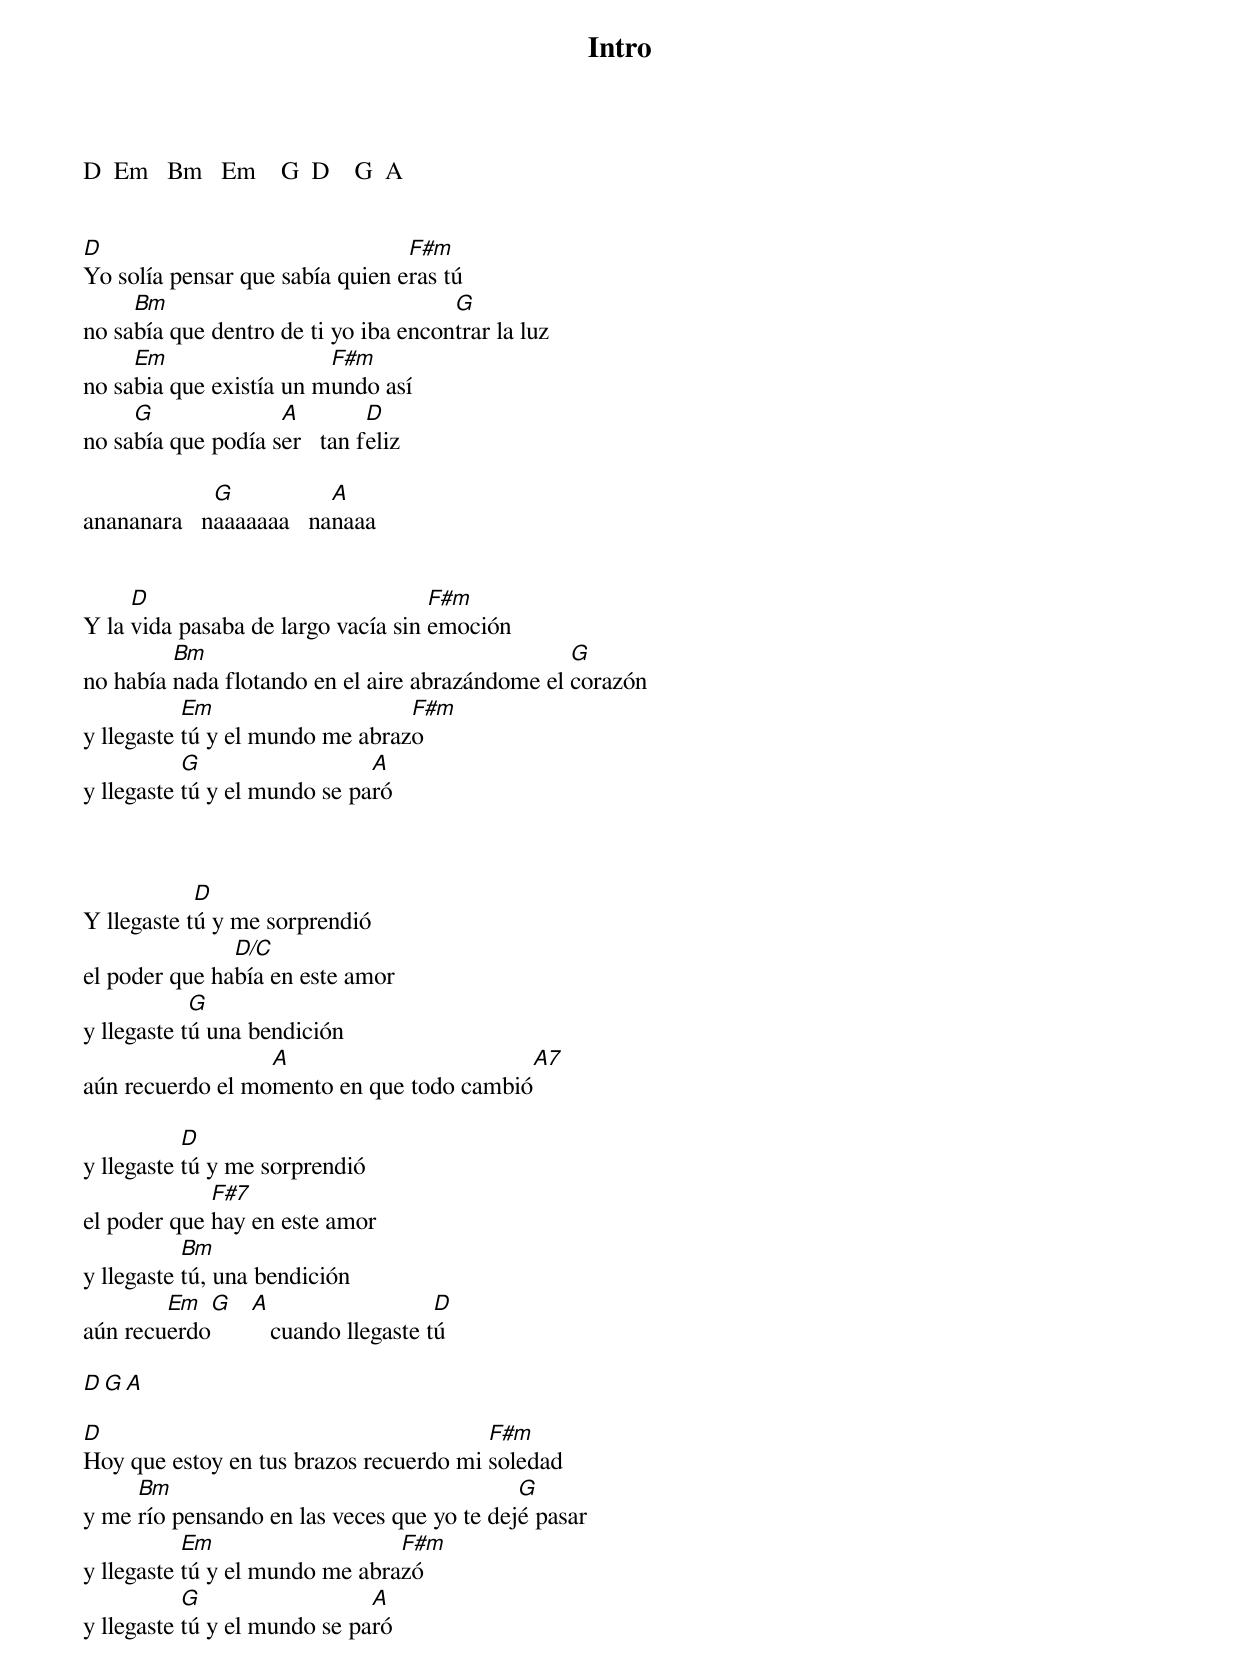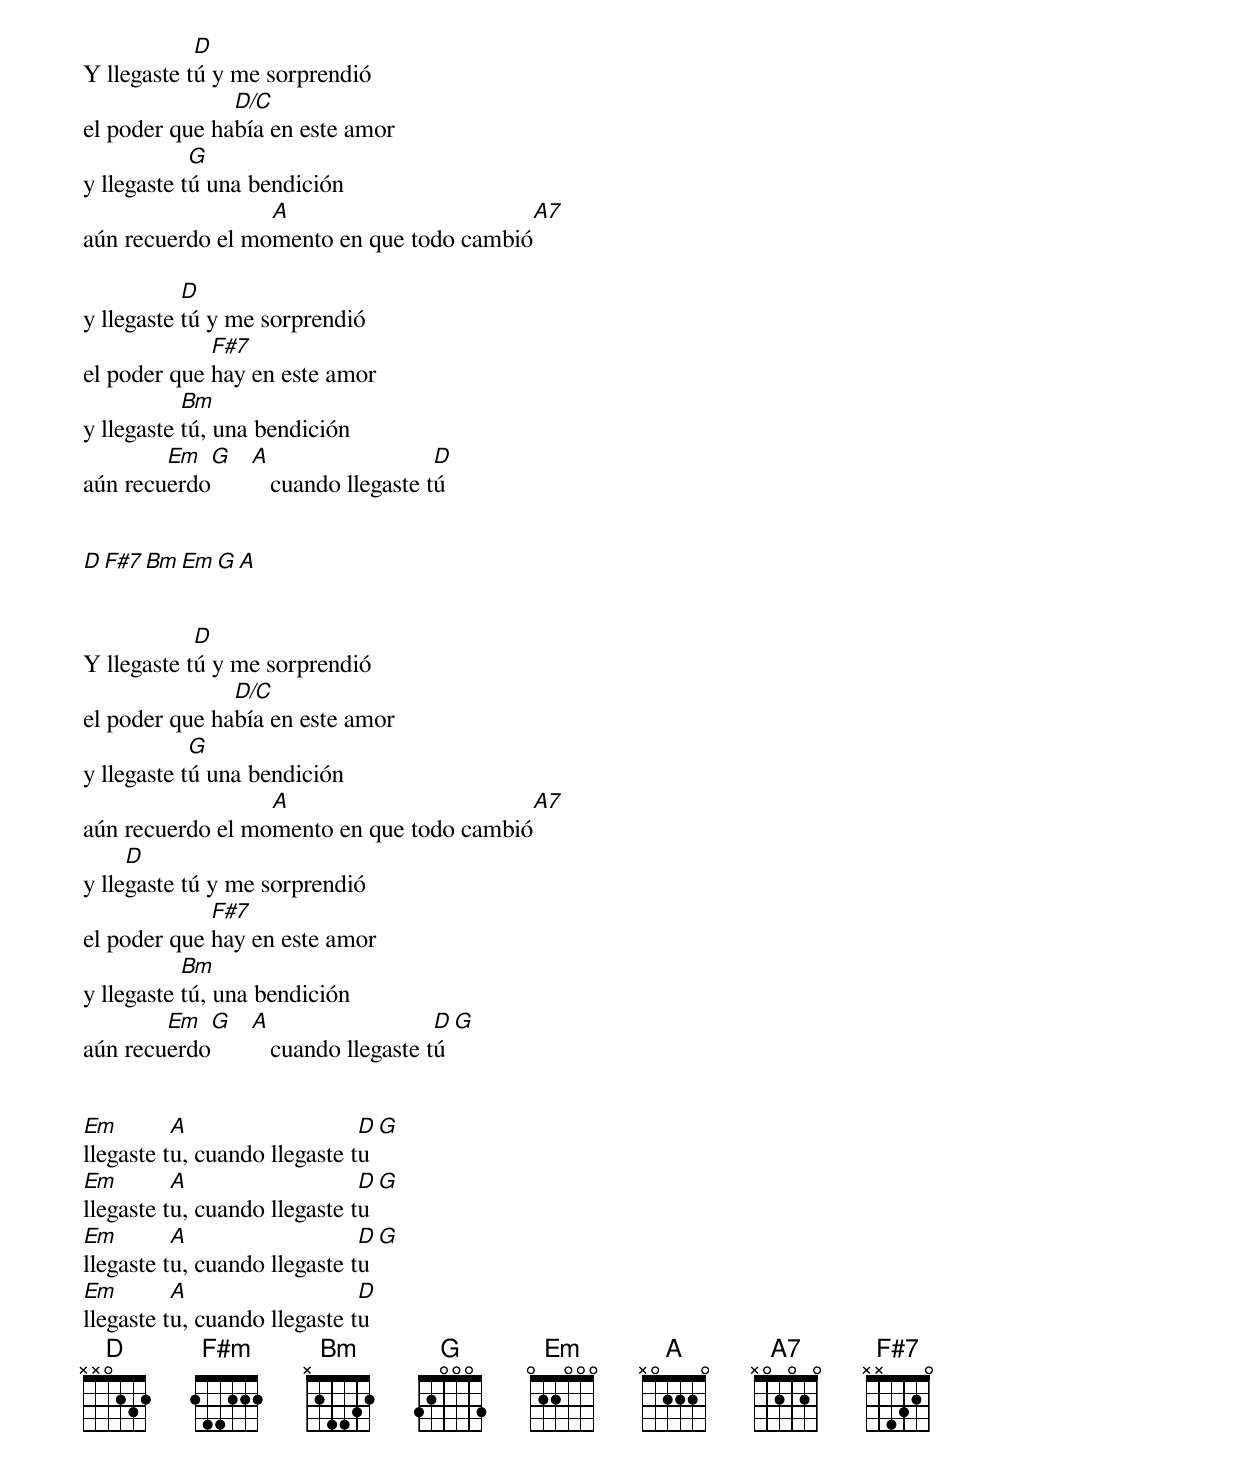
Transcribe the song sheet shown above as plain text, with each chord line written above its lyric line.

Intro
D  Em   Bm   Em    G  D    G  A


D                                F#m
Yo solía pensar que sabía quien eras tú
     Bm                               G
no sabía que dentro de ti yo iba encontrar la luz
     Em                  F#m
no sabia que existía un mundo así
     G              A         D
no sabía que podía ser   tan feliz

             G           A
anananara   naaaaaaa   nanaaa


     D                              F#m
Y la vida pasaba de largo vacía sin emoción
         Bm                                      G
no había nada flotando en el aire abrazándome el corazón
           Em                    F#m
y llegaste tú y el mundo me abrazo
           G                  A
y llegaste tú y el mundo se paró



            D
Y llegaste tú y me sorprendió
               D/C
el poder que había en este amor
            G
y llegaste tú una bendición
                  A                        A7
aún recuerdo el momento en que todo cambió

           D
y llegaste tú y me sorprendió
             F#7
el poder que hay en este amor
           Bm
y llegaste tú, una bendición
        Em  G  A                   D
aún recuerdo      cuando llegaste tú

D     G       A

D                                       F#m
Hoy que estoy en tus brazos recuerdo mi soledad
     Bm                                     G
y me río pensando en las veces que yo te dejé pasar
           Em                   F#m
y llegaste tú y el mundo me abrazó
           G                  A
y llegaste tú y el mundo se paró



            D
Y llegaste tú y me sorprendió
               D/C
el poder que había en este amor
            G
y llegaste tú una bendición
                  A                        A7
aún recuerdo el momento en que todo cambió

           D
y llegaste tú y me sorprendió
             F#7
el poder que hay en este amor
           Bm
y llegaste tú, una bendición
        Em  G  A                   D
aún recuerdo      cuando llegaste tú


D  F#7  Bm    Em  G    A


            D
Y llegaste tú y me sorprendió
               D/C
el poder que había en este amor
            G
y llegaste tú una bendición
                  A                        A7
aún recuerdo el momento en que todo cambió
     D
y llegaste tú y me sorprendió
             F#7
el poder que hay en este amor
           Bm
y llegaste tú, una bendición
        Em  G  A                   D     G
aún recuerdo      cuando llegaste tú


Em        A                   D    G
llegaste tu, cuando llegaste tu
Em        A                   D    G
llegaste tu, cuando llegaste tu
Em        A                   D    G
llegaste tu, cuando llegaste tu
Em        A                   D
llegaste tu, cuando llegaste tu
